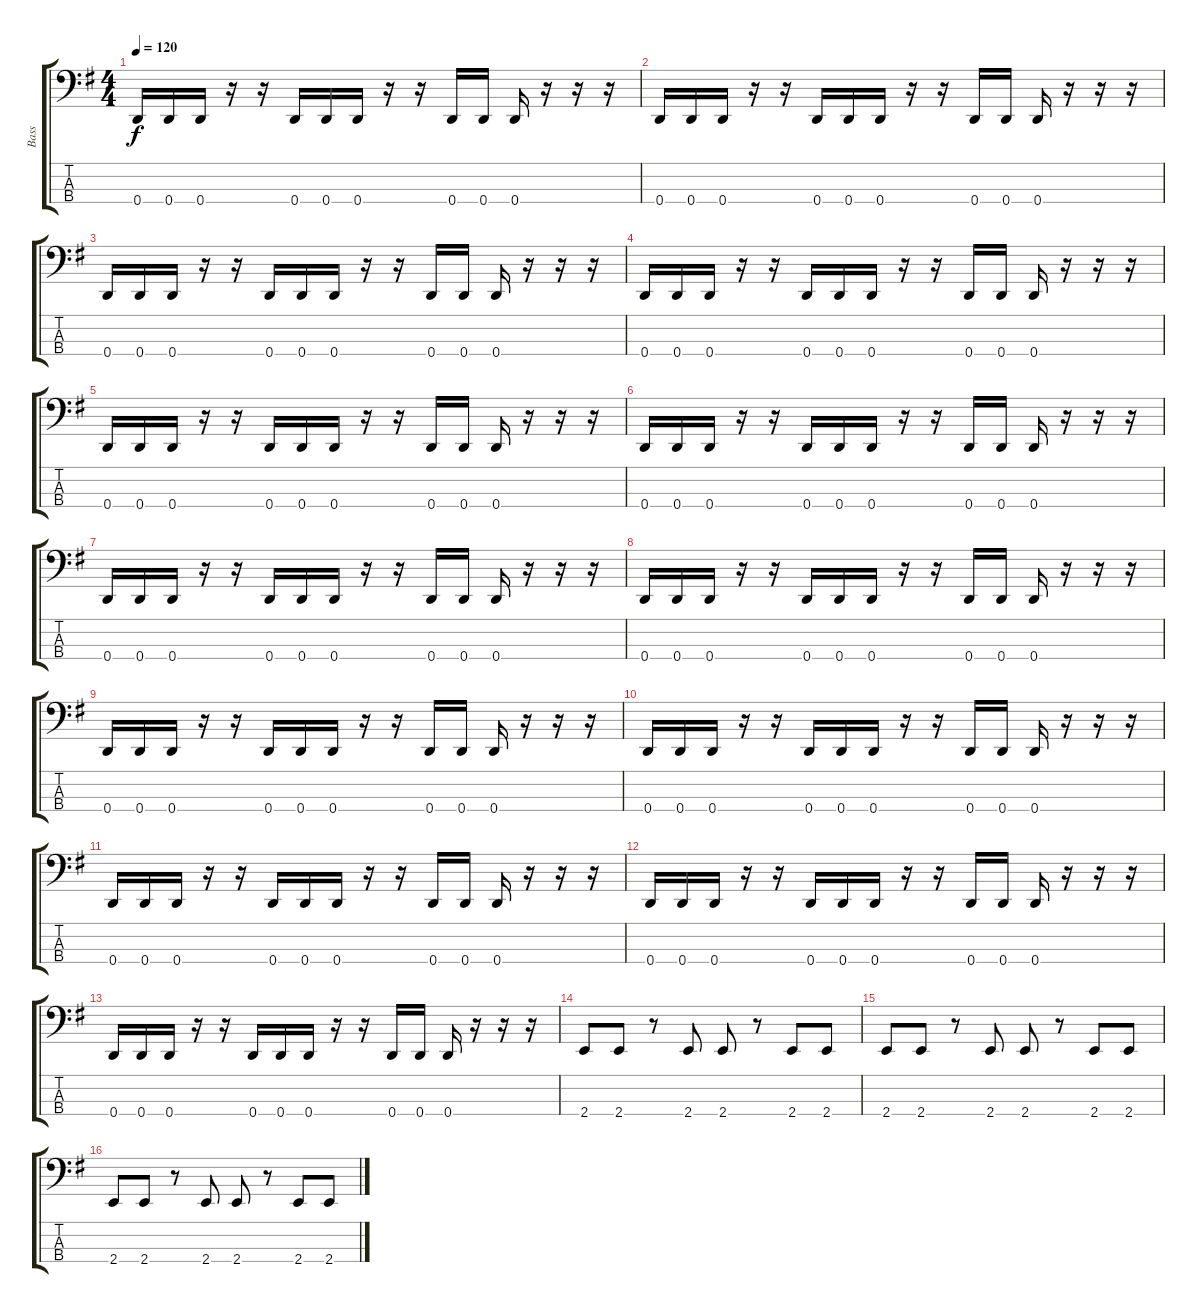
\track ("Bass" "Bass") {instrument electricbasspick}
\staff {score tabs}
\tuning (F2 C2 G1 D1) {hide}
\ts (4 4)
\tempo 120
\clef f4
\ks g
0.4.16{dy f} 0.4.16 0.4.16 r.16 r.16 0.4.16 0.4.16 0.4.16 r.16 r.16 0.4.16 0.4.16 0.4.16 r.16 r.16 r.16 |
0.4.16 0.4.16 0.4.16 r.16 r.16 0.4.16 0.4.16 0.4.16 r.16 r.16 0.4.16 0.4.16 0.4.16 r.16 r.16 r.16 |
0.4.16 0.4.16 0.4.16 r.16 r.16 0.4.16 0.4.16 0.4.16 r.16 r.16 0.4.16 0.4.16 0.4.16 r.16 r.16 r.16 |
0.4.16 0.4.16 0.4.16 r.16 r.16 0.4.16 0.4.16 0.4.16 r.16 r.16 0.4.16 0.4.16 0.4.16 r.16 r.16 r.16 |
0.4.16 0.4.16 0.4.16 r.16 r.16 0.4.16 0.4.16 0.4.16 r.16 r.16 0.4.16 0.4.16 0.4.16 r.16 r.16 r.16 |
0.4.16 0.4.16 0.4.16 r.16 r.16 0.4.16 0.4.16 0.4.16 r.16 r.16 0.4.16 0.4.16 0.4.16 r.16 r.16 r.16 |
0.4.16 0.4.16 0.4.16 r.16 r.16 0.4.16 0.4.16 0.4.16 r.16 r.16 0.4.16 0.4.16 0.4.16 r.16 r.16 r.16 |
0.4.16 0.4.16 0.4.16 r.16 r.16 0.4.16 0.4.16 0.4.16 r.16 r.16 0.4.16 0.4.16 0.4.16 r.16 r.16 r.16 |
0.4.16 0.4.16 0.4.16 r.16 r.16 0.4.16 0.4.16 0.4.16 r.16 r.16 0.4.16 0.4.16 0.4.16 r.16 r.16 r.16 |
0.4.16 0.4.16 0.4.16 r.16 r.16 0.4.16 0.4.16 0.4.16 r.16 r.16 0.4.16 0.4.16 0.4.16 r.16 r.16 r.16 |
0.4.16 0.4.16 0.4.16 r.16 r.16 0.4.16 0.4.16 0.4.16 r.16 r.16 0.4.16 0.4.16 0.4.16 r.16 r.16 r.16 |
0.4.16 0.4.16 0.4.16 r.16 r.16 0.4.16 0.4.16 0.4.16 r.16 r.16 0.4.16 0.4.16 0.4.16 r.16 r.16 r.16 |
0.4.16 0.4.16 0.4.16 r.16 r.16 0.4.16 0.4.16 0.4.16 r.16 r.16 0.4.16 0.4.16 0.4.16 r.16 r.16 r.16 |
2.4.8 2.4.8 r.8 2.4.8 2.4.8 r.8 2.4.8 2.4.8 |
2.4.8 2.4.8 r.8 2.4.8 2.4.8 r.8 2.4.8 2.4.8 |
2.4.8 2.4.8 r.8 2.4.8 2.4.8 r.8 2.4.8 2.4.8
